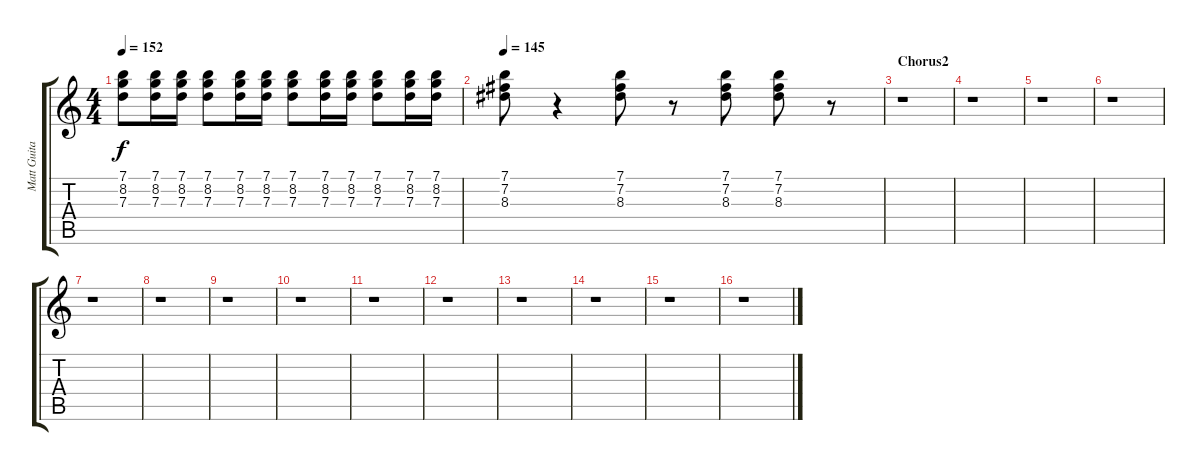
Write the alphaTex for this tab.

\track ("Matt Guitar" "Matt Guita") {instrument overdrivenguitar}
\staff {score tabs}
\tuning (E4 B3 G3 D3 A2 E2) {hide}
\ts (4 4)
\tempo 152
\clef g2
\ks c
(7.1 8.2 7.3).8{dy f} (7.1 8.2 7.3).16 (7.1 8.2 7.3).16 (7.1 8.2 7.3).8 (7.1 8.2 7.3).16 (7.1 8.2 7.3).16 (7.1 8.2 7.3).8 (7.1 8.2 7.3).16 (7.1 8.2 7.3).16 (7.1 8.2 7.3).8 (7.1 8.2 7.3).16 (7.1 8.2 7.3).16 |
\tempo 145
(7.1 7.2 8.3).8 r.4 (7.1 7.2 8.3).8 r.8 (7.1 7.2 8.3).8 (7.1 7.2 8.3).8 r.8 |
\section ("" "Chorus2")
r.1 |
r.1 |
r.1 |
r.1 |
r.1 |
r.1 |
r.1 |
r.1 |
r.1 |
r.1 |
r.1 |
r.1 |
r.1 |
r.1
